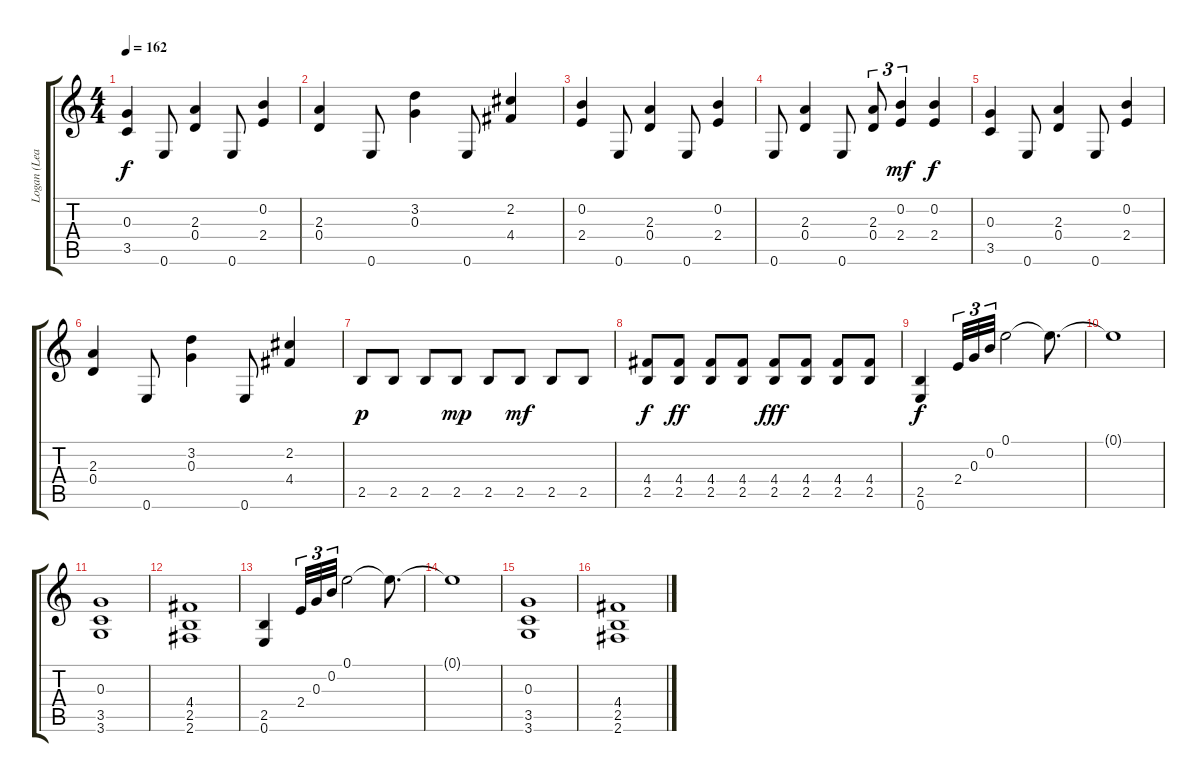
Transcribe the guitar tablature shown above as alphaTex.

\track ("Logan (Lead)" "Logan (Lea") {instrument distortionguitar}
\staff {score tabs}
\tuning (E4 B3 G3 D3 A2 E2) {hide}
\ts (4 4)
\tempo 162
\clef g2
\ks c
(0.3 3.5).4{dy f} 0.6.8 (2.3 0.4).4 0.6.8 (0.2 2.4).4 |
(2.3 0.4).4 0.6.8 (3.2 0.3).4 0.6.8 (2.2 4.4).4 |
(0.2 2.4).4 0.6.8 (2.3 0.4).4 0.6.8 (0.2 2.4).4 |
0.6.8 (2.3 0.4).4 0.6.8 (2.3 0.4).8{tu (3 2)} (0.2 2.4).4{tu (3 2) dy mf} (0.2 2.4).4{dy f} |
(0.3 3.5).4 0.6.8 (2.3 0.4).4 0.6.8 (0.2 2.4).4 |
(2.3 0.4).4 0.6.8 (3.2 0.3).4 0.6.8 (2.2 4.4).4 |
2.5.8{dy p} 2.5.8 2.5.8 2.5.8{dy mp} 2.5.8 2.5.8{dy mf} 2.5.8 2.5.8 |
(4.4 2.5).8{dy f} (4.4 2.5).8{dy ff} (4.4 2.5).8 (4.4 2.5).8 (4.4 2.5).8{dy fff} (4.4 2.5).8 (4.4 2.5).8 (4.4 2.5).8 |
(2.5 0.6).4{dy f} 2.4.32{tu (3 2)} 0.3.32{tu (3 2)} 0.2.32{tu (3 2)} 0.1.2 0.1{t}.8{d} |
0.1{t}.1 |
(0.3 3.5 3.6).1 |
(4.4 2.5 2.6).1 |
(2.5 0.6).4 2.4.32{tu (3 2)} 0.3.32{tu (3 2)} 0.2.32{tu (3 2)} 0.1.2 0.1{t}.8{d} |
0.1{t}.1 |
(0.3 3.5 3.6).1 |
(4.4 2.5 2.6).1
